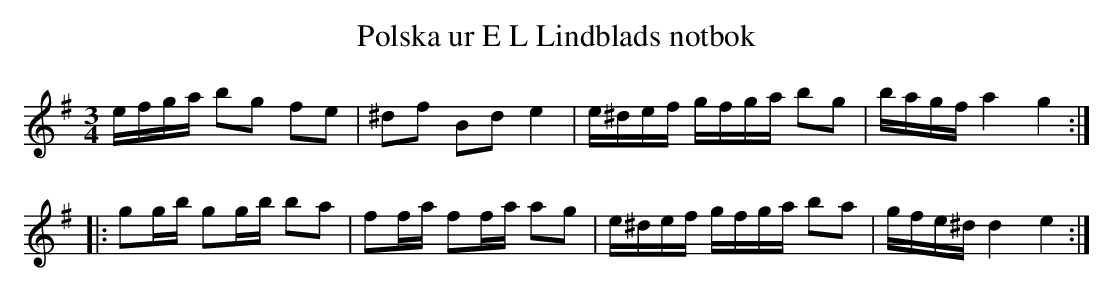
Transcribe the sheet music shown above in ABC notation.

X:1
T: Polska ur E L Lindblads notbok
M: 3/4
L: 1/16
K: Em
efga b2g2 f2e2 | ^d2f2 B2d2 e4 | e^def gfga b2g2 | bagf a4 g4 ::
g2gb g2gb b2a2 | f2fa f2fa a2g2| e^def gfga b2a2 | gfe^d d4 e4 :|
